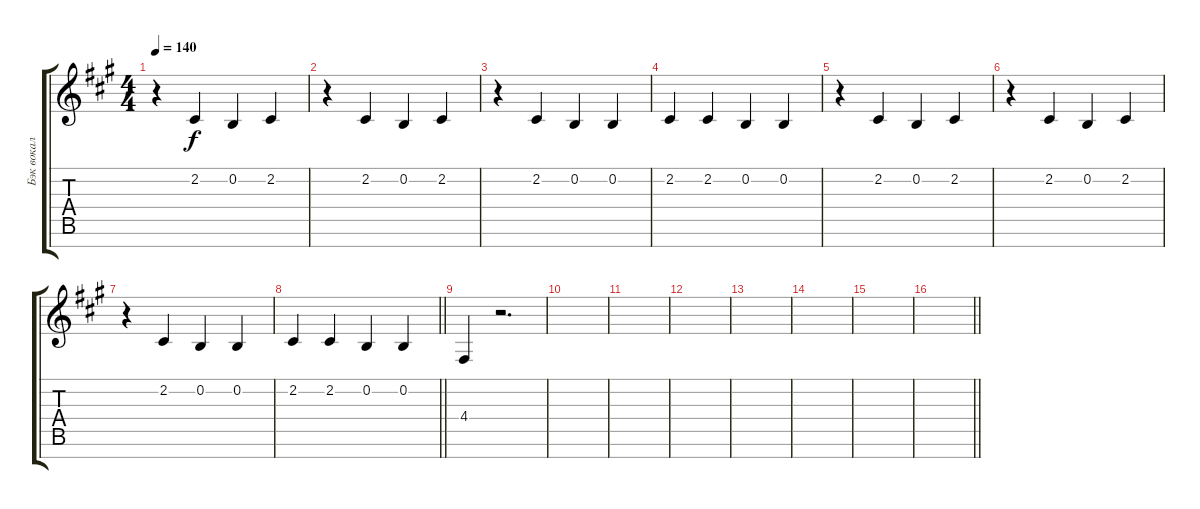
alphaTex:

\track ("Бэк вокал" "Бэк вокал") {instrument lead6voice}
\staff {score tabs}
\tuning (E4 B3 G3 D3 A2 E2 B1) {hide}
\ts (4 4)
\tempo 140
\clef g2
\ks f#minor
r.4{dy f} 2.2.4 0.2.4 2.2.4 |
r.4 2.2.4 0.2.4 2.2.4 |
r.4 2.2.4 0.2.4 0.2.4 |
2.2.4 2.2.4 0.2.4 0.2.4 |
r.4 2.2.4 0.2.4 2.2.4 |
r.4 2.2.4 0.2.4 2.2.4 |
r.4 2.2.4 0.2.4 0.2.4 |
\barLineRight lightlight
2.2.4 2.2.4 0.2.4 0.2.4 |
\section ("" "")
4.4.4 r.2{d} |
|
|
|
|
|
|
\barLineRight lightlight
